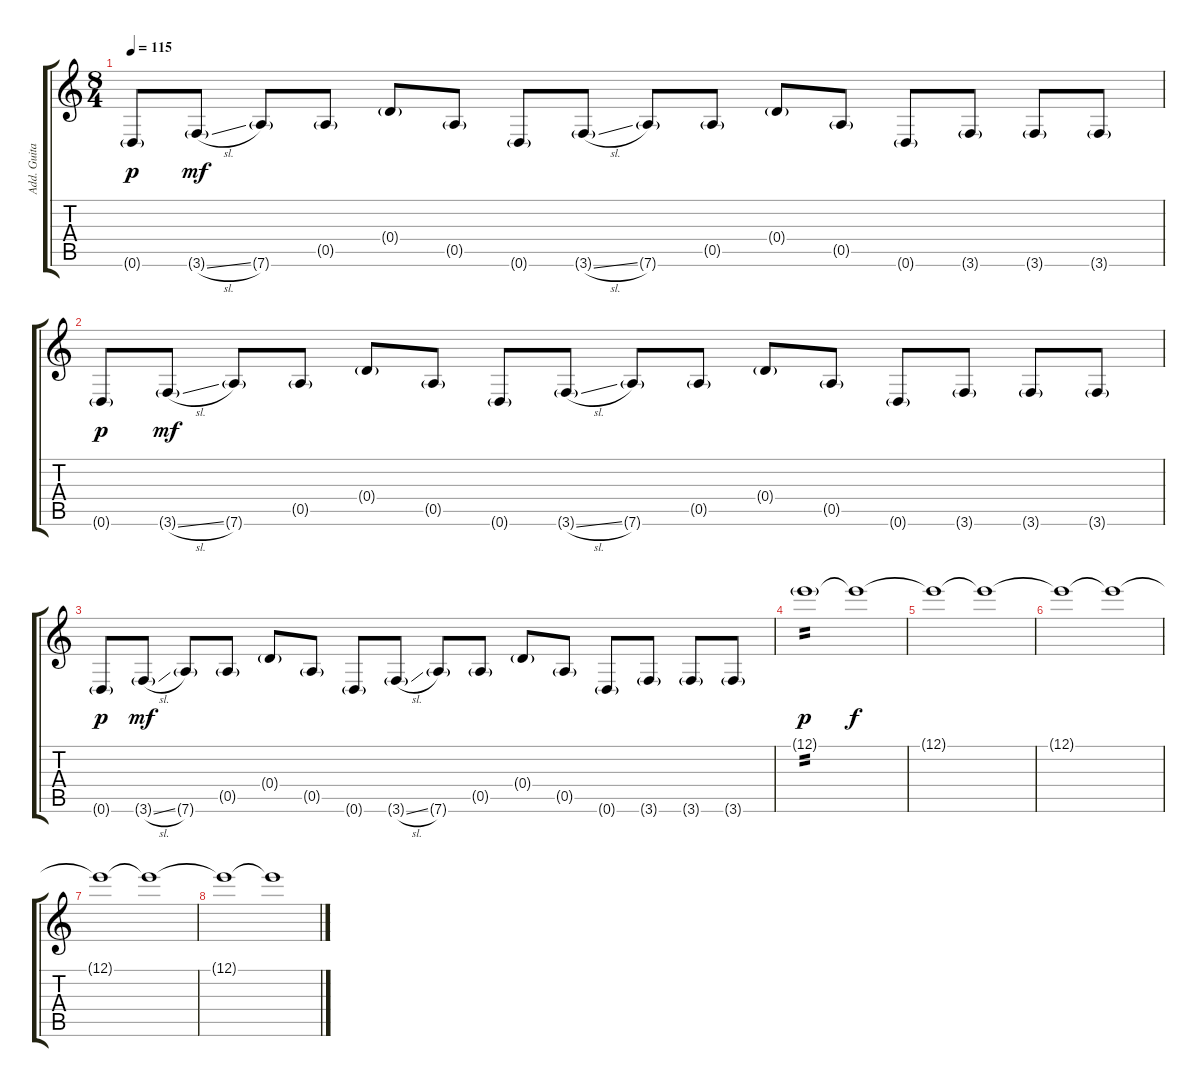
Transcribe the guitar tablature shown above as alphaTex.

\track ("Add. Guitar" "Add. Guita") {instrument electricguitarjazz}
\staff {score tabs}
\tuning (E4 B3 G3 D3 A2 D2) {hide}
\ts (8 4)
\tempo 115
\clef g2
\ks c
0.6{g}.8{dy p} 3.6{sl g}.8{dy mf} 7.6{g}.8 0.5{g}.8 0.4{g}.8 0.5{g}.8 0.6{g}.8 3.6{sl g}.8 7.6{g}.8 0.5{g}.8 0.4{g}.8 0.5{g}.8 0.6{g}.8 3.6{g}.8 3.6{g}.8 3.6{g}.8 |
0.6{g}.8{dy p} 3.6{sl g}.8{dy mf} 7.6{g}.8 0.5{g}.8 0.4{g}.8 0.5{g}.8 0.6{g}.8 3.6{sl g}.8 7.6{g}.8 0.5{g}.8 0.4{g}.8 0.5{g}.8 0.6{g}.8 3.6{g}.8 3.6{g}.8 3.6{g}.8 |
0.6{g}.8{dy p} 3.6{sl g}.8{dy mf} 7.6{g}.8 0.5{g}.8 0.4{g}.8 0.5{g}.8 0.6{g}.8 3.6{sl g}.8 7.6{g}.8 0.5{g}.8 0.4{g}.8 0.5{g}.8 0.6{g}.8 3.6{g}.8 3.6{g}.8 3.6{g}.8 |
12.1{g}.1{tp 2 dy p} 12.1{t}.1{dy f} |
12.1{t}.1 12.1{t}.1 |
12.1{t}.1 12.1{t}.1 |
12.1{t}.1 12.1{t}.1 |
12.1{t}.1{volume 5} 12.1{t}.1
